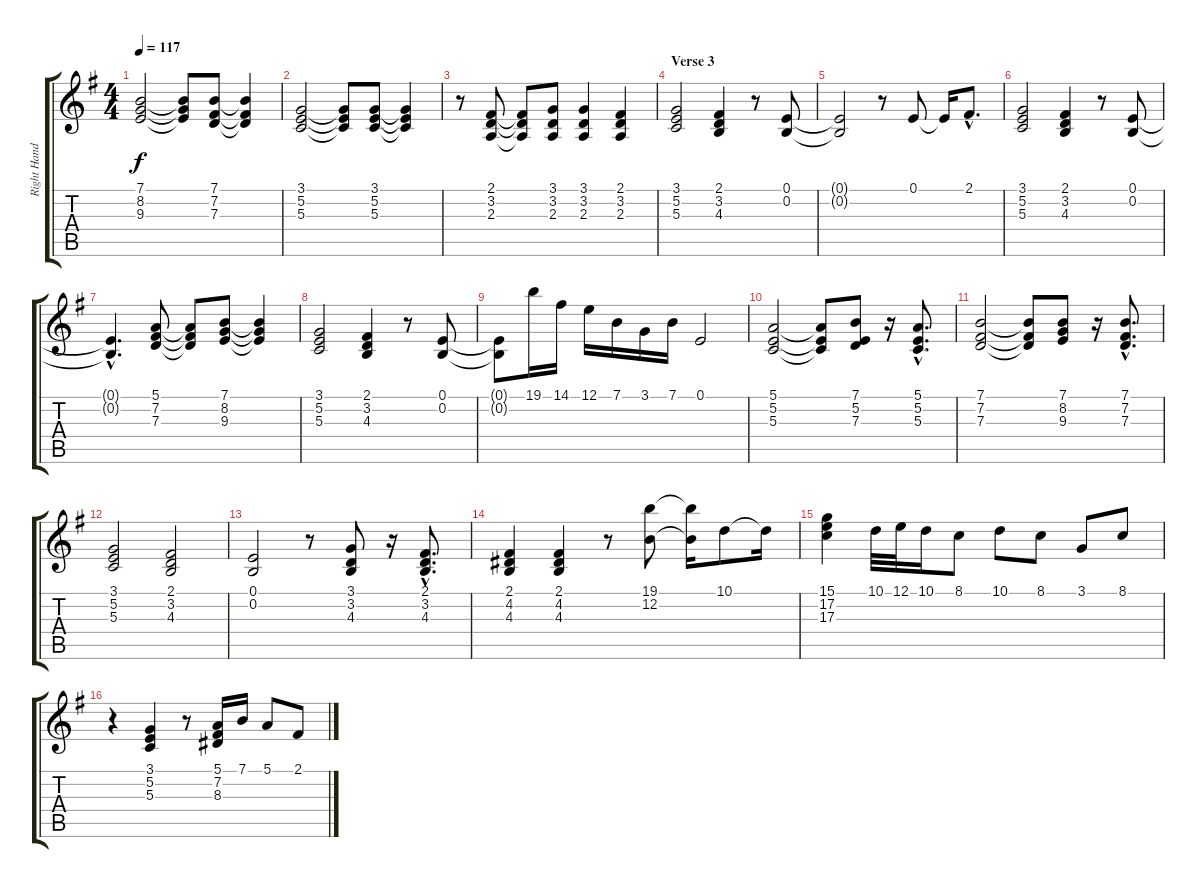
\track ("Right Hand" "Right Hand") {instrument brightacousticpiano}
\staff {score tabs}
\tuning (E4 B3 G3 D3 A2 E2) {hide}
\ts (4 4)
\tempo 117
\clef g2
\ks g
(7.1{t} 8.2{t} 9.3{t}).2{dy f} (7.1{t} 8.2{t} 9.3{t}).8 (7.1 7.2 7.3).8 (7.1{t} 7.2{t} 7.3{t}).4 |
(3.1 5.2 5.3).2 (3.1{t} 5.2{t} 5.3{t}).8 (3.1 5.2 5.3).8 (3.1{t} 5.2{t} 5.3{t}).4 |
r.8 (2.1 3.2 2.3).8 (2.1{t} 3.2{t} 2.3{t}).8 (3.1 3.2 2.3).8 (3.1 3.2 2.3).4 (2.1 3.2 2.3).4 |
\section ("" "Verse 3")
(3.1 5.2 5.3).2{volume 11} (2.1 3.2 4.3).4 r.8 (0.1 0.2).8 |
(0.1{t} 0.2{t}).2 r.8 0.1.8 0.1{t}.16 2.1{hac}.8{d} |
(3.1 5.2 5.3).2 (2.1 3.2 4.3).4 r.8 (0.1 0.2).8 |
(0.1{hac t} 0.2{hac t}).4{d} (5.1 7.2 7.3).8 (5.1{t} 7.2{t} 7.3{t}).8 (7.1 8.2 9.3).8 (7.1{t} 8.2{t} 9.3{t}).4 |
(3.1 5.2 5.3).2 (2.1 3.2 4.3).4 r.8 (0.1 0.2).8 |
(0.1{t} 0.2{t}).8 19.1.16 14.1.16 12.1.16 7.1.16 3.1.16 7.1.16 0.1.2 |
(5.1 5.2 5.3).2 (5.1{t} 5.2{t} 5.3{t}).8 (7.1 5.2 7.3).8 r.16 (5.1{hac} 5.2{hac} 5.3{hac}).8{d} |
(7.1 7.2 7.3).2 (7.1{t} 7.2{t} 7.3{t}).8 (7.1 8.2 9.3).8 r.16 (7.1{hac} 7.2{hac} 7.3{hac}).8{d} |
(3.1 5.2 5.3).2 (2.1 3.2 4.3).2 |
(0.1 0.2).2 r.8 (3.1 3.2 4.3).8 r.16 (2.1{hac} 3.2{hac} 4.3{hac}).8{d} |
(2.1 4.2 4.3).4 (2.1 4.2 4.3).4 r.8 (19.1 12.2).8 (19.1{t} 12.2{t}).16 10.1.8 10.1{t}.16 |
(15.1 17.2 17.3).4 10.1.32 12.1.32 10.1.16 8.1.8 10.1.8 8.1.8 3.1.8 8.1.8 |
r.4 (3.1 5.2 5.3).4 r.8 (5.1 7.2 8.3).16 7.1.16 5.1.8 2.1.8
